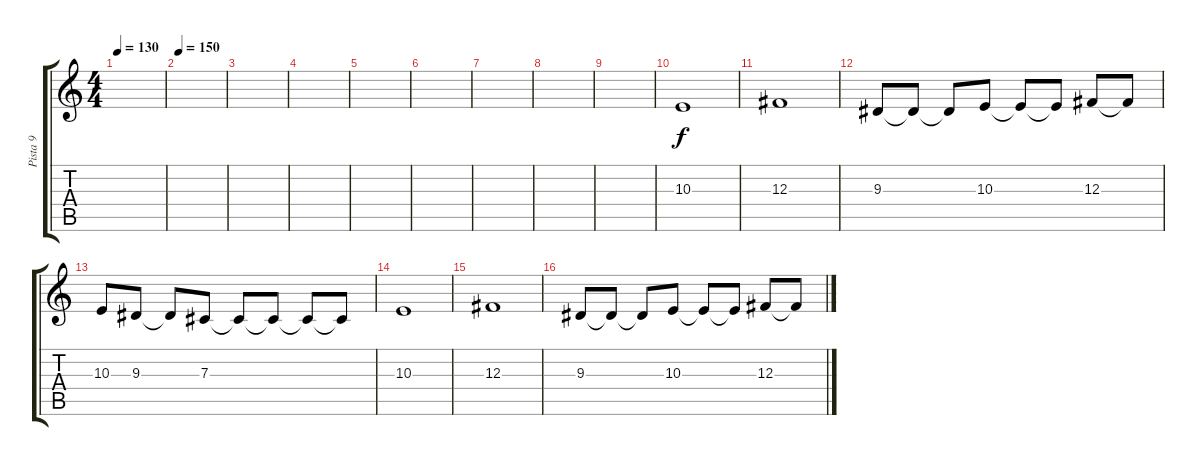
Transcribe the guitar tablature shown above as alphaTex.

\track ("Pista 9" "Pista 9") {instrument stringensemble1}
\staff {score tabs}
\tuning (Eb4 Bb3 Gb3 Db3 Ab2 Eb2) {hide}
\ts (4 4)
\tempo 130
\clef g2
\ks c
|
\tempo 150
|
|
|
|
|
|
|
|
10.3.1 |
12.3.1 |
9.3.8 9.3{t}.8 9.3{t}.8 10.3.8 10.3{t}.8 10.3{t}.8 12.3.8 12.3{t}.8 |
10.3.8 9.3.8 9.3{t}.8 7.3.8 7.3{t}.8 7.3{t}.8 7.3{t}.8 7.3{t}.8 |
10.3.1 |
12.3.1 |
9.3.8 9.3{t}.8 9.3{t}.8 10.3.8 10.3{t}.8 10.3{t}.8 12.3.8 12.3{t}.8
